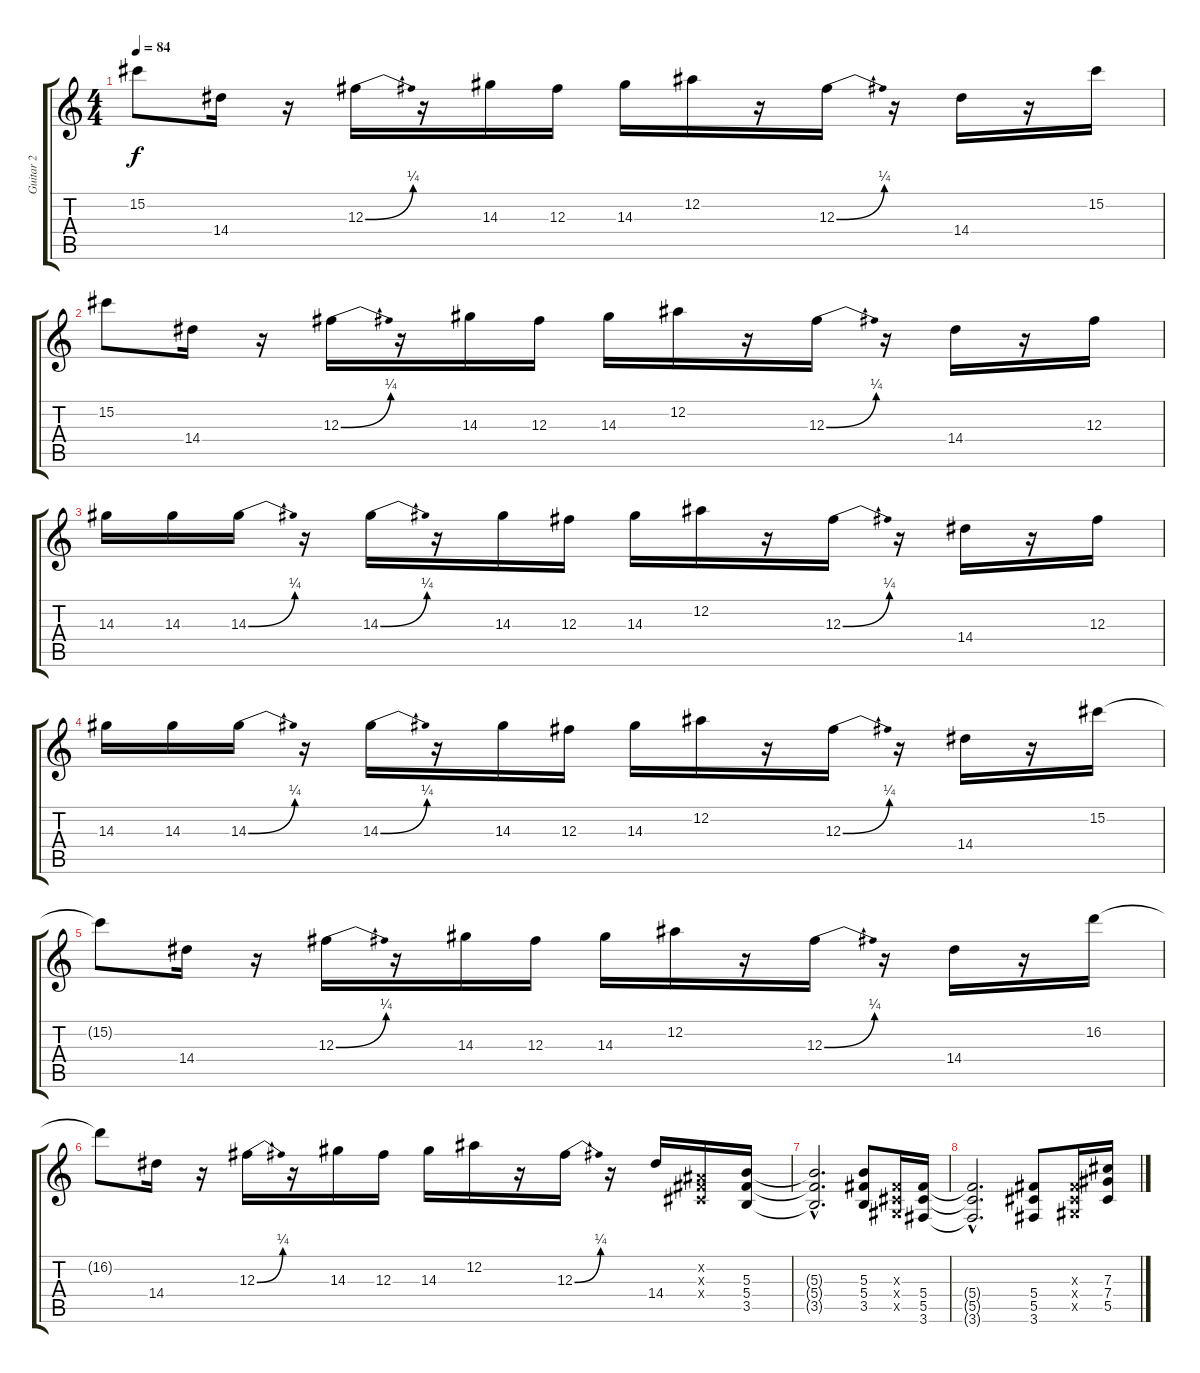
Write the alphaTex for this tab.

\track ("Guitar 2" "Guitar 2") {instrument overdrivenguitar}
\staff {score tabs}
\tuning (Eb4 Bb3 Gb3 Db3 Ab2 Eb2) {hide}
\ts (4 4)
\tempo 84
\clef g2
\ks c
15.2{t}.8{dy f} 14.4.16 r.16 12.3{be (bend 0 0 60 1)}.16 r.16 14.3.16 12.3.16 14.3.16 12.2.16 r.16 12.3{be (bend 0 0 60 1)}.16 r.16 14.4.16 r.16 15.2.16 |
15.2.8 14.4.16 r.16 12.3{be (bend 0 0 60 1)}.16 r.16 14.3.16 12.3.16 14.3.16 12.2.16 r.16 12.3{be (bend 0 0 60 1)}.16 r.16 14.4.16 r.16 12.3.16 |
14.3.16 14.3.16 14.3{be (bend 0 0 60 1)}.16 r.16 14.3{be (bend 0 0 60 1)}.16 r.16 14.3.16 12.3.16 14.3.16 12.2.16 r.16 12.3{be (bend 0 0 60 1)}.16 r.16 14.4.16 r.16 12.3.16 |
14.3.16 14.3.16 14.3{be (bend 0 0 60 1)}.16 r.16 14.3{be (bend 0 0 60 1)}.16 r.16 14.3.16 12.3.16 14.3.16 12.2.16 r.16 12.3{be (bend 0 0 60 1)}.16 r.16 14.4.16 r.16 15.2.16 |
15.2{t}.8 14.4.16 r.16 12.3{be (bend 0 0 60 1)}.16 r.16 14.3.16 12.3.16 14.3.16 12.2.16 r.16 12.3{be (bend 0 0 60 1)}.16 r.16 14.4.16 r.16 16.2.16 |
16.2{t}.8 14.4.16 r.16 12.3{be (bend 0 0 60 1)}.16 r.16 14.3.16 12.3.16 14.3.16 12.2.16 r.16 12.3{be (bend 0 0 60 1)}.16 r.16 14.4.16 (0.2{x} 0.3{x} 0.4{x}).16 (5.3 5.4 3.5).16 |
(5.3{hac t} 5.4{hac t} 3.5{hac t}).2{d} (5.3 5.4 3.5).8 (0.3{x} 0.4{x} 0.5{x}).16 (5.4 5.5 3.6).16 |
(5.4{hac t} 5.5{hac t} 3.6{hac t}).2{d} (5.4 5.5 3.6).8 (0.3{x} 0.4{x} 0.5{x}).16 (7.3 7.4 5.5).16
